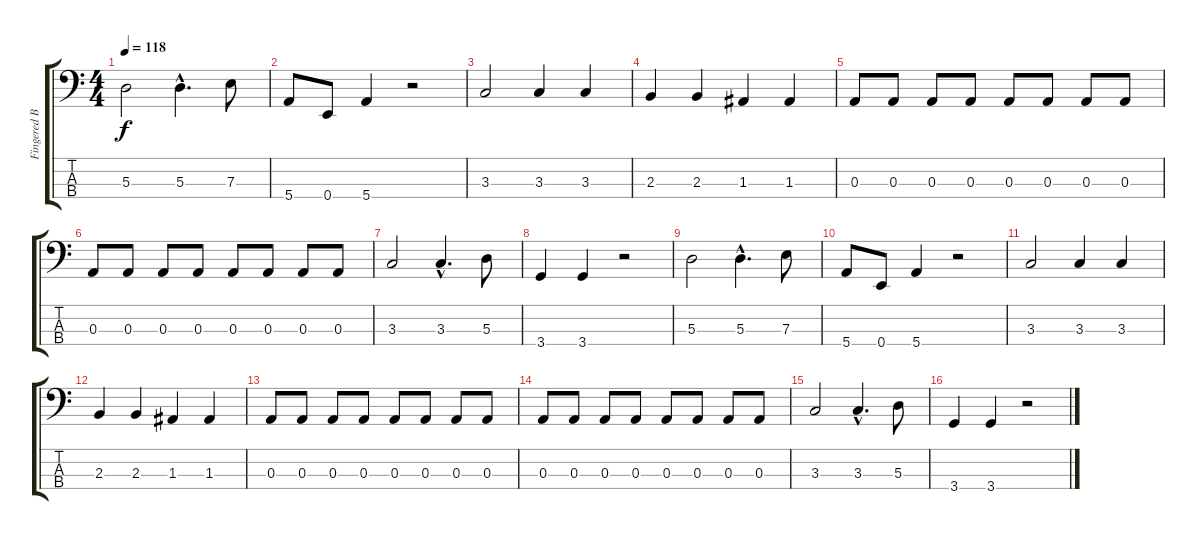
\track ("Fingered Bass" "Fingered B") {instrument electricbassfinger}
\staff {score tabs}
\tuning (G2 D2 A1 E1) {hide}
\ts (4 4)
\tempo 118
\clef f4
\ks c
5.3.2{dy f} 5.3{hac}.4{d} 7.3.8 |
5.4.8 0.4.8 5.4.4 r.2 |
3.3.2 3.3.4 3.3.4 |
2.3.4 2.3.4 1.3.4 1.3.4 |
0.3.8 0.3.8 0.3.8 0.3.8 0.3.8 0.3.8 0.3.8 0.3.8 |
0.3.8 0.3.8 0.3.8 0.3.8 0.3.8 0.3.8 0.3.8 0.3.8 |
3.3.2 3.3{hac}.4{d} 5.3.8 |
3.4.4 3.4.4 r.2 |
5.3.2 5.3{hac}.4{d} 7.3.8 |
5.4.8 0.4.8 5.4.4 r.2 |
3.3.2 3.3.4 3.3.4 |
2.3.4 2.3.4 1.3.4 1.3.4 |
0.3.8 0.3.8 0.3.8 0.3.8 0.3.8 0.3.8 0.3.8 0.3.8 |
0.3.8 0.3.8 0.3.8 0.3.8 0.3.8 0.3.8 0.3.8 0.3.8 |
3.3.2 3.3{hac}.4{d} 5.3.8 |
3.4.4 3.4.4 r.2
